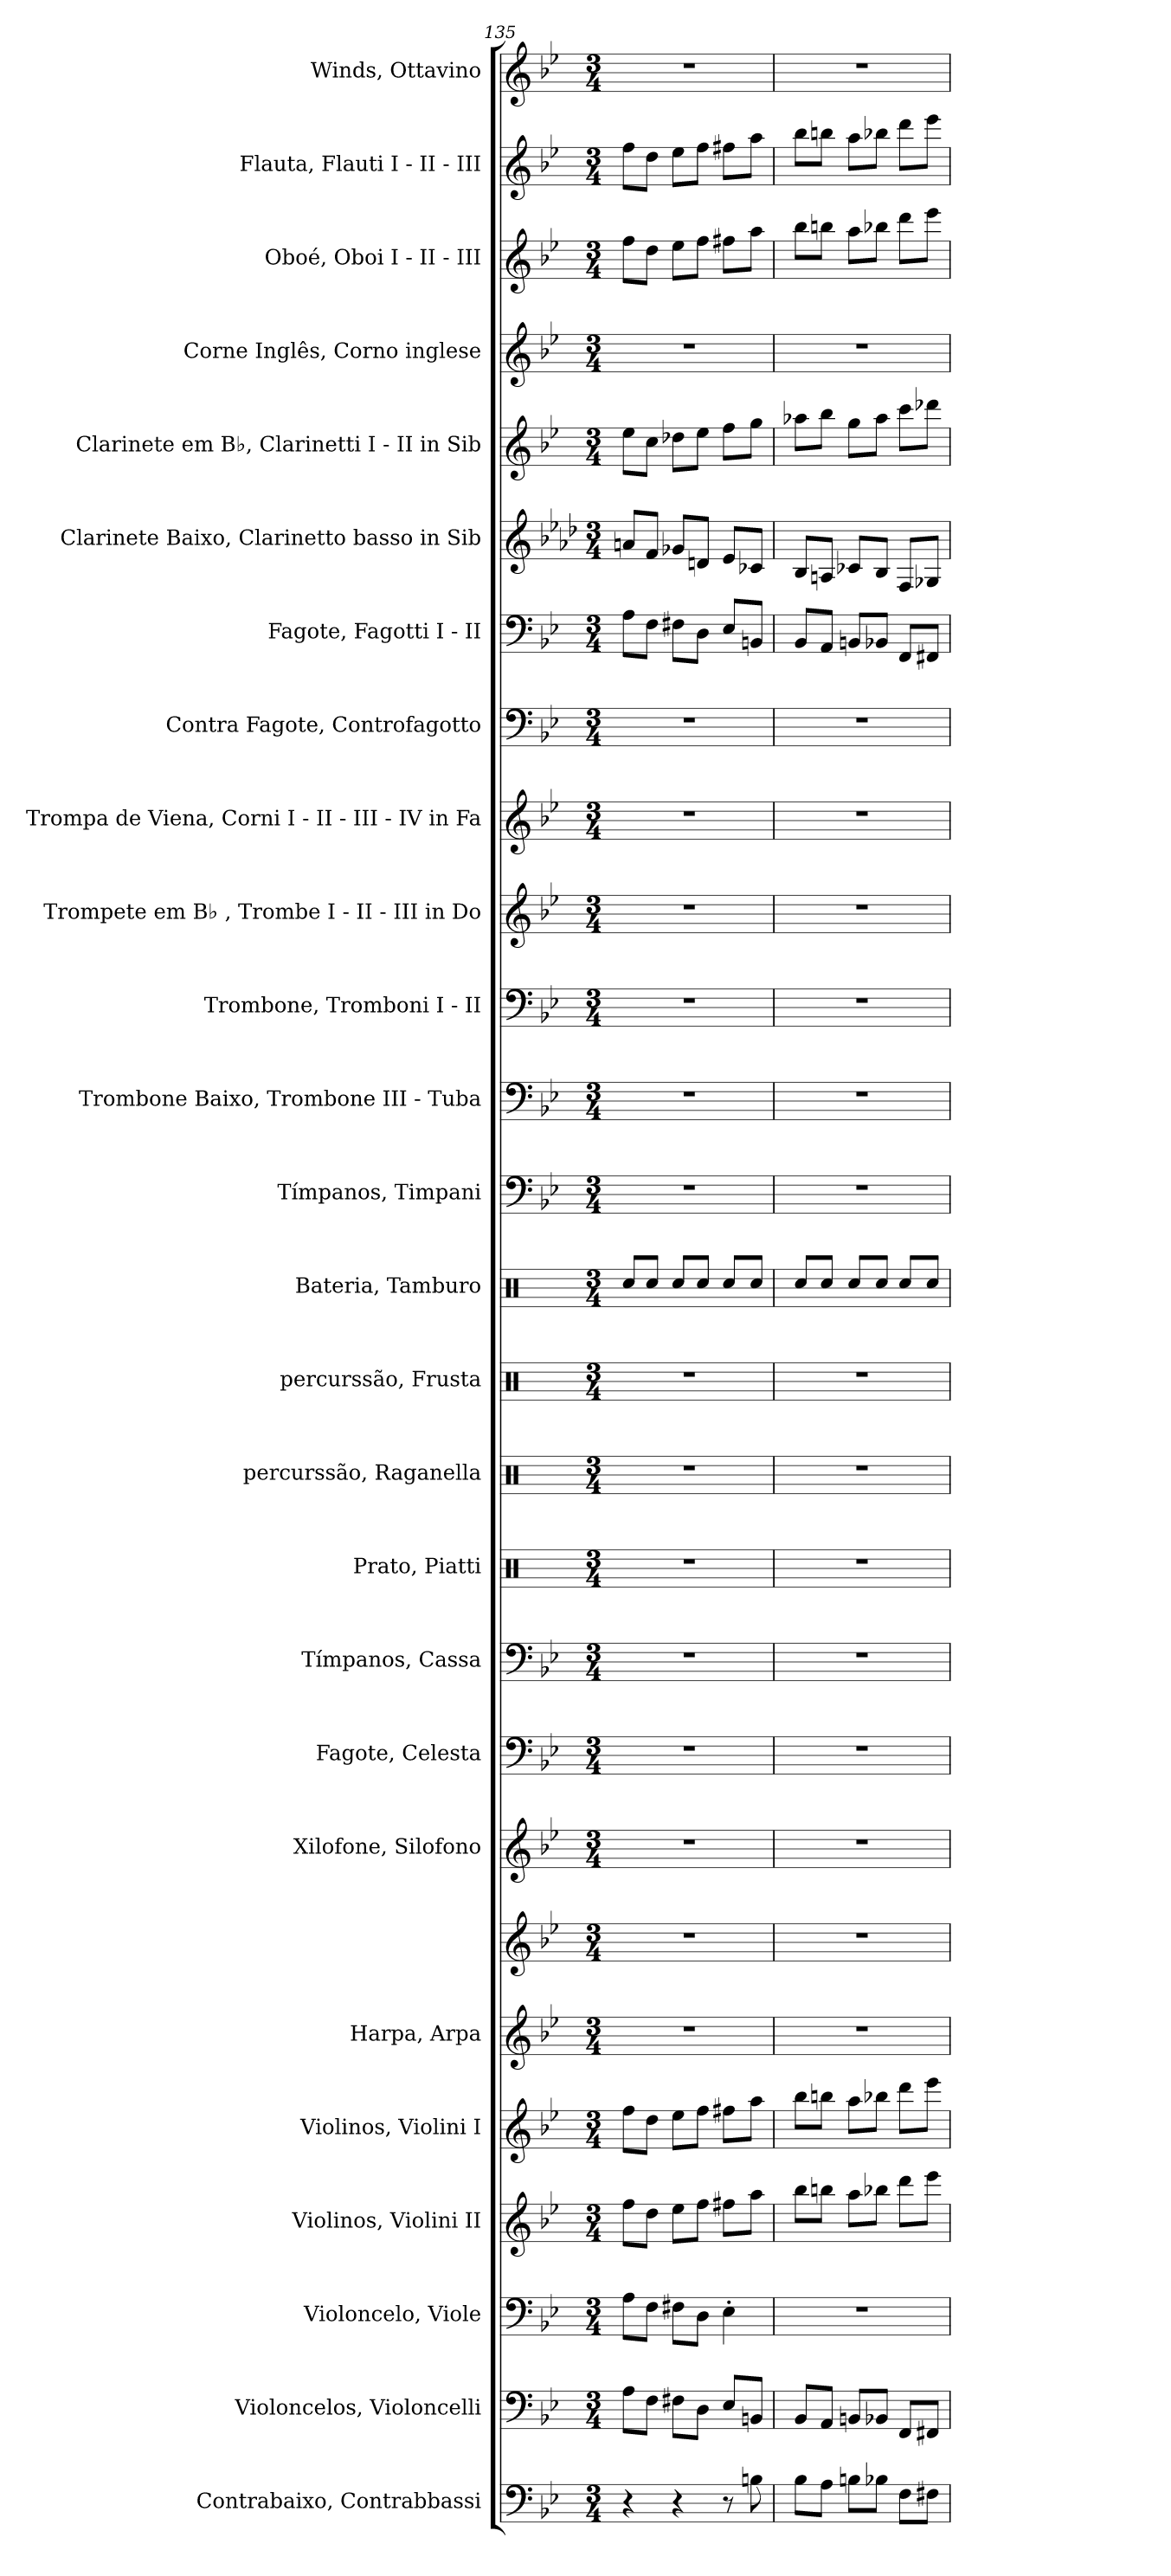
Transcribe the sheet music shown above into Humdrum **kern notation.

**kern	**kern	**kern	**kern	**kern	**kern	**kern	**kern	**kern	**kern	**kern	**kern	**kern	**kern	**kern	**kern	**kern	**kern	**kern	**kern	**kern	**kern	**kern	**kern	**kern	**kern	**kern
*part26	*part25	*part24	*part23	*part22	*part21	*part21	*part20	*part19	*part18	*part17	*part16	*part15	*part14	*part13	*part12	*part11	*part10	*part9	*part8	*part7	*part6	*part5	*part4	*part3	*part2	*part1
*staff27	*staff26	*staff25	*staff24	*staff23	*staff22	*staff21	*staff20	*staff19	*staff18	*staff17	*staff16	*staff15	*staff14	*staff13	*staff12	*staff11	*staff10	*staff9	*staff8	*staff7	*staff6	*staff5	*staff4	*staff3	*staff2	*staff1
*I"Contrabaixo, Contrabbassi	*I"Violoncelos, Violoncelli	*I"Violoncelo, Viole	*I"Violinos, Violini II	*I"Violinos, Violini I	*I"Harpa, Arpa	*	*I"Xilofone, Silofono	*I"Fagote, Celesta	*I"Tímpanos, Cassa	*I"Prato, Piatti	*I"percurssão, Raganella	*I"percurssão, Frusta	*I"Bateria, Tamburo	*I"Tímpanos, Timpani	*I"Trombone Baixo, Trombone III - Tuba	*I"Trombone, Tromboni I - II	*I"Trompete em B♭ , Trombe I - II - III in Do	*I"Trompa de Viena, Corni I - II - III - IV in Fa	*I"Contra Fagote, Controfagotto	*I"Fagote, Fagotti I - II	*I"Clarinete Baixo, Clarinetto basso in Sib	*I"Clarinete em B♭, Clarinetti I - II in Sib	*I"Corne Inglês, Corno inglese	*I"Oboé, Oboi I - II - III	*I"Flauta, Flauti I - II - III	*I"Winds, Ottavino
*I'Cb.	*I'Vcs.	*I'Vc.	*I'Vno.	*I'Vno.	*I'Hpa.	*	*I'Xil.	*I'Fg.	*	*I'Prt.	*I'Perc.	*I'Perc.	*	*I'Timp.	*I'Tbn. B.	*I'Tbn.	*I'Tp. B♭	*	*I'Ct. Fg.	*I'Fg.	*I'Cl. B.	*I'Cl. B♭	*I'C. I.	*I'Ob.	*I'Fl.	*I'Wi.
*clefF4	*clefF4	*clefF4	*clefG2	*clefG2	*clefG2	*clefG2	*clefG2	*clefF4	*clefF4	*clefX	*clefX	*clefX	*clefX	*clefF4	*clefF4	*clefF4	*clefG2	*clefG2	*clefF4	*clefF4	*clefG2	*clefG2	*clefG2	*clefG2	*clefG2	*clefG2
*ITrd7c12	*	*	*	*	*	*	*ITrd-7c-12	*	*	*	*	*	*	*	*	*	*ITrd1c2	*ITrd4c7	*ITrd7c12	*	*ITrd8c14	*ITrd1c2	*ITrd4c7	*	*	*
*k[b-e-]	*k[b-e-]	*k[b-e-]	*k[b-e-]	*k[b-e-]	*k[b-e-]	*k[b-e-]	*k[b-e-]	*k[b-e-]	*k[b-e-]	*k[]	*k[]	*k[]	*k[]	*k[b-e-]	*k[b-e-]	*k[b-e-]	*k[b-e-a-d-]	*k[b-e-a-]	*k[b-e-]	*k[b-e-]	*k[b-e-a-d-]	*k[b-e-a-d-]	*k[b-e-a-]	*k[b-e-]	*k[b-e-]	*k[b-e-]
*M3/4	*M3/4	*M3/4	*M3/4	*M3/4	*M3/4	*M3/4	*M3/4	*M3/4	*M3/4	*M3/4	*M3/4	*M3/4	*M3/4	*M3/4	*M3/4	*M3/4	*M3/4	*M3/4	*M3/4	*M3/4	*M3/4	*M3/4	*M3/4	*M3/4	*M3/4	*M3/4
=135	=135	=135	=135	=135	=135	=135	=135	=135	=135	=135	=135	=135	=135	=135	=135	=135	=135	=135	=135	=135	=135	=135	=135	=135	=135	=135
4r	8A\L	8A\L	8ff\L	8ff\L	2.r	2.r	2.r	2.r	2.r	2.r	2.r	2.r	8Rcc/L	2.r	2.r	2.r	2.r	2.r	2.r	8A\L	8An/L	8dd-\L	2.r	8ff\L	8ff\L	2.r
.	8F\J	8F\J	8dd\J	8dd\J	.	.	.	.	.	.	.	.	8Rcc/J	.	.	.	.	.	.	8F\J	8F/J	8b-\J	.	8dd\J	8dd\J	.
4r	8F#X\L	8F#X\L	8ee-\L	8ee-\L	.	.	.	.	.	.	.	.	8Rcc/L	.	.	.	.	.	.	8F#X\L	8G-X/L	8cc-X\L	.	8ee-\L	8ee-\L	.
.	8D\J	8D\J	8ff\J	8ff\J	.	.	.	.	.	.	.	.	8Rcc/J	.	.	.	.	.	.	8D\J	8Dn/J	8dd-\J	.	8ff\J	8ff\J	.
8r	8E-/L	4E-'\	8ff#X\L	8ff#X\L	.	.	.	.	.	.	.	.	8Rcc/L	.	.	.	.	.	.	8E-/L	8E-/L	8ee-\L	.	8ff#X\L	8ff#X\L	.
8BBn\	8BBn/J	.	8aa\J	8aa\J	.	.	.	.	.	.	.	.	8Rcc/J	.	.	.	.	.	.	8BBn/J	8C-X/J	8ff\J	.	8aa\J	8aa\J	.
=136	=136	=136	=136	=136	=136	=136	=136	=136	=136	=136	=136	=136	=136	=136	=136	=136	=136	=136	=136	=136	=136	=136	=136	=136	=136	=136
8BB-\L	8BB-/L	2.r	8bb-\L	8bb-\L	2.r	2.r	2.r	2.r	2.r	2.r	2.r	2.r	8Rcc/L	2.r	2.r	2.r	2.r	2.r	2.r	8BB-/L	8BB-/L	8gg-X\L	2.r	8bb-\L	8bb-\L	2.r
8AA\J	8AA/J	.	8bbn\J	8bbn\J	.	.	.	.	.	.	.	.	8Rcc/J	.	.	.	.	.	.	8AA/J	8AAn/J	8aa-\J	.	8bbn\J	8bbn\J	.
8BBn\L	8BBn/L	.	8aa\L	8aa\L	.	.	.	.	.	.	.	.	8Rcc/L	.	.	.	.	.	.	8BBn/L	8C-X/L	8ff\L	.	8aa\L	8aa\L	.
8BB-X\J	8BB-X/J	.	8bb-X\J	8bb-X\J	.	.	.	.	.	.	.	.	8Rcc/J	.	.	.	.	.	.	8BB-X/J	8BB-/J	8gg-\J	.	8bb-X\J	8bb-X\J	.
8FF\L	8FF/L	.	8ddd\L	8ddd\L	.	.	.	.	.	.	.	.	8Rcc/L	.	.	.	.	.	.	8FF/L	8FF/L	8bb-\L	.	8ddd\L	8ddd\L	.
8FF#X\J	8FF#X/J	.	8eee-\J	8eee-\J	.	.	.	.	.	.	.	.	8Rcc/J	.	.	.	.	.	.	8FF#X/J	8GG-X/J	8ccc-X\J	.	8eee-\J	8eee-\J	.
=	=	=	=	=	=	=	=	=	=	=	=	=	=	=	=	=	=	=	=	=	=	=	=	=	=	=
*-	*-	*-	*-	*-	*-	*-	*-	*-	*-	*-	*-	*-	*-	*-	*-	*-	*-	*-	*-	*-	*-	*-	*-	*-	*-	*-
